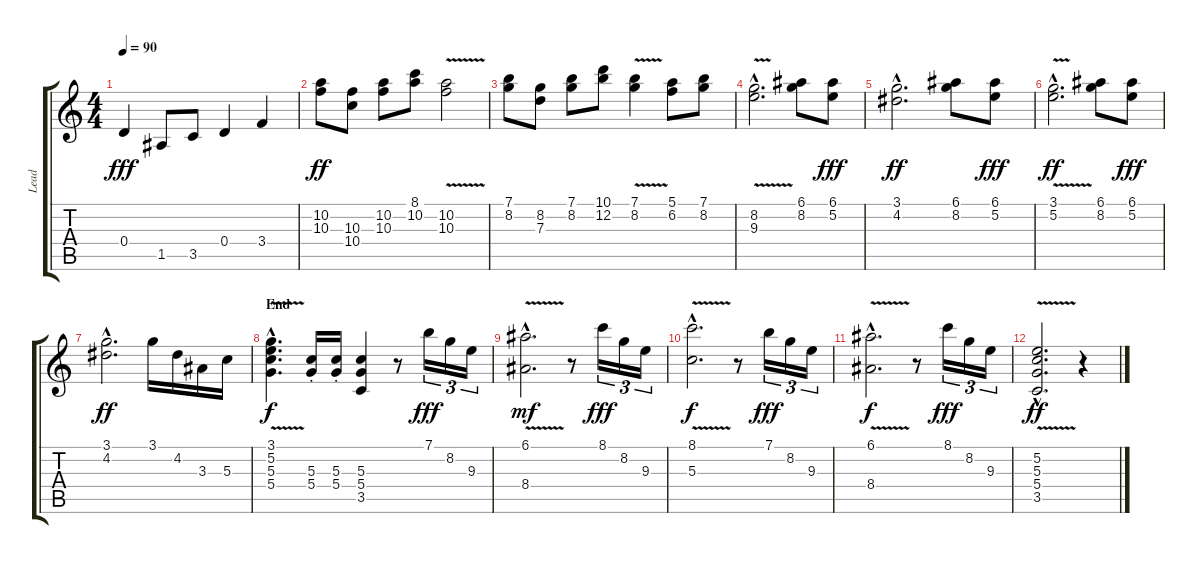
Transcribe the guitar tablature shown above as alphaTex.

\track ("Lead" "Lead") {instrument acousticguitarnylon}
\staff {score tabs}
\tuning (E4 B3 G3 D3 A2 E2) {hide}
\ts (4 4)
\tempo 90
\clef g2
\ks c
0.4.4{dy fff} 1.5.8 3.5.8 0.4.4 3.4.4 |
(10.2 10.3).8{dy ff} (10.3 10.4).8 (10.2 10.3).8 (8.1 10.2).8 (10.2{v} 10.3{v}).2 |
(7.1 8.2).8 (8.2 7.3).8 (7.1 8.2).8 (10.1 12.2).8 (7.1{v} 8.2{v}).4 (5.1 6.2).8 (7.1 8.2).8 |
(8.2{v hac} 9.3{v hac}).2{d} (6.1 8.2).8 (6.1 5.2).8{dy fff} |
(3.1{hac} 4.2{hac}).2{d dy ff} (6.1 8.2).8 (6.1 5.2).8{dy fff} |
(3.1{v hac} 5.2{v hac}).2{d dy ff} (6.1 8.2).8 (6.1 5.2).8{dy fff} |
(3.1{hac} 4.2{hac}).2{d dy ff} 3.1.16 4.2.16 3.3.16 5.3.16 |
\section ("" "End")
(3.1{v hac} 5.2{hac} 5.3{hac} 5.4{hac}).4{d dy f} (5.3{st} 5.4{st}).16 (5.3{st} 5.4{st}).16 (5.3 5.4 3.5).4 r.8 7.1.16{tu (3 2) dy fff} 8.2.16{tu (3 2)} 9.3.16{tu (3 2)} |
(6.1{v hac} 8.4{v hac}).2{d dy mf} r.8 8.1.16{tu (3 2) dy fff} 8.2.16{tu (3 2)} 9.3.16{tu (3 2)} |
(8.1{v hac} 5.3{v hac}).2{d dy f} r.8 7.1.16{tu (3 2) dy fff} 8.2.16{tu (3 2)} 9.3.16{tu (3 2)} |
(6.1{v hac} 8.4{v hac}).2{d dy f} r.8 8.1.16{tu (3 2) dy fff} 8.2.16{tu (3 2)} 9.3.16{tu (3 2)} |
(5.2{hac} 5.3{v hac} 5.4{hac} 3.5{hac}).2{d dy ff} r.4
